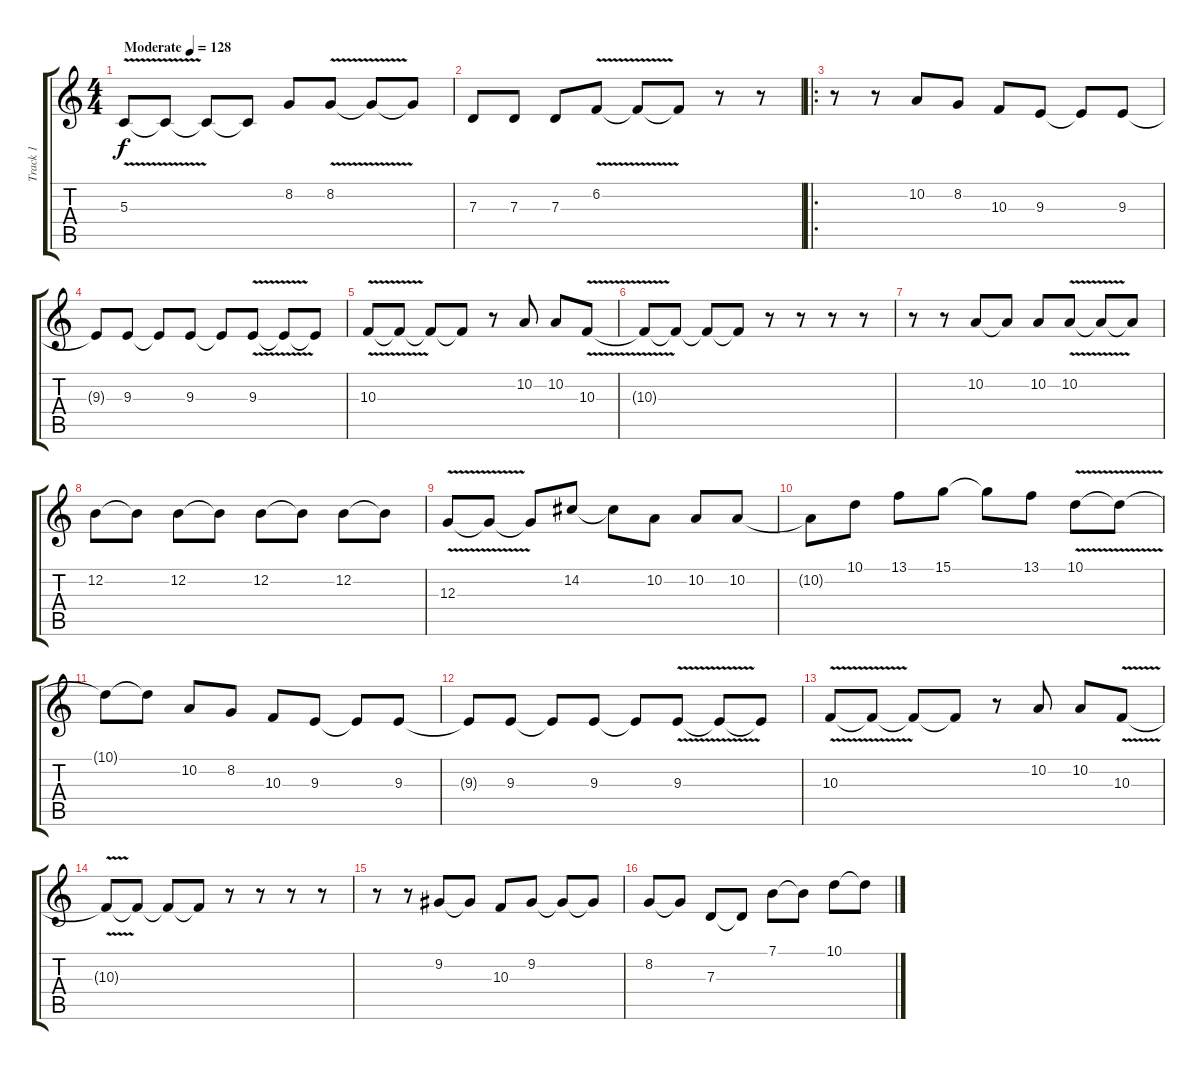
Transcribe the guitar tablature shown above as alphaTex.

\track ("Track 1" "Track 1") {instrument lead5charang}
\staff {score tabs}
\tuning (E4 B3 G3 D3 A2 E2) {hide}
\ts (4 4)
\tempo (128 "Moderate")
\clef g2
\ks c
5.3{v}.8{dy f instrument lead5charang} 5.3{t}.8 5.3{t}.8 5.3{t}.8 8.2.8 8.2{v}.8 8.2{t}.8 8.2{t}.8 |
7.3.8 7.3.8 7.3.8 6.2{v}.8 6.2{t}.8 6.2{t}.8 r.8 r.8 |
\ro
r.8 r.8 10.2.8 8.2.8 10.3.8 9.3.8 9.3{t}.8 9.3.8 |
9.3{t}.8 9.3.8 9.3{t}.8 9.3.8 9.3{t}.8 9.3{v}.8 9.3{t}.8 9.3{t}.8 |
10.3{v}.8 10.3{t}.8 10.3{t}.8 10.3{t}.8 r.8 10.2.8 10.2.8 10.3{v}.8 |
10.3{t}.8 10.3{t}.8 10.3{t}.8 10.3{t}.8 r.8 r.8 r.8 r.8 |
r.8 r.8 10.2.8 10.2{t}.8 10.2.8 10.2{v}.8 10.2{t}.8 10.2{t}.8 |
12.2.8 12.2{t}.8 12.2.8 12.2{t}.8 12.2.8 12.2{t}.8 12.2.8 12.2{t}.8 |
12.3{v}.8 12.3{t}.8 12.3{t}.8 14.2.8 14.2{t}.8 10.2.8 10.2.8 10.2.8 |
10.2{t}.8 10.1.8 13.1.8 15.1.8 15.1{t}.8 13.1.8 10.1{v}.8 10.1{t}.8 |
10.1{t}.8 10.1{t}.8 10.2.8 8.2.8 10.3.8 9.3.8 9.3{t}.8 9.3.8 |
9.3{t}.8 9.3.8 9.3{t}.8 9.3.8 9.3{t}.8 9.3{v}.8 9.3{t}.8 9.3{t}.8 |
10.3{v}.8 10.3{t}.8 10.3{t}.8 10.3{t}.8 r.8 10.2.8 10.2.8 10.3{v}.8 |
10.3{t}.8 10.3{t}.8 10.3{t}.8 10.3{t}.8 r.8 r.8 r.8 r.8 |
r.8 r.8 9.2.8 9.2{t}.8 10.3.8 9.2.8 9.2{t}.8 9.2{t}.8 |
8.2.8 8.2{t}.8 7.3.8 7.3{t}.8 7.1.8 7.1{t}.8 10.1.8 10.1{t}.8
